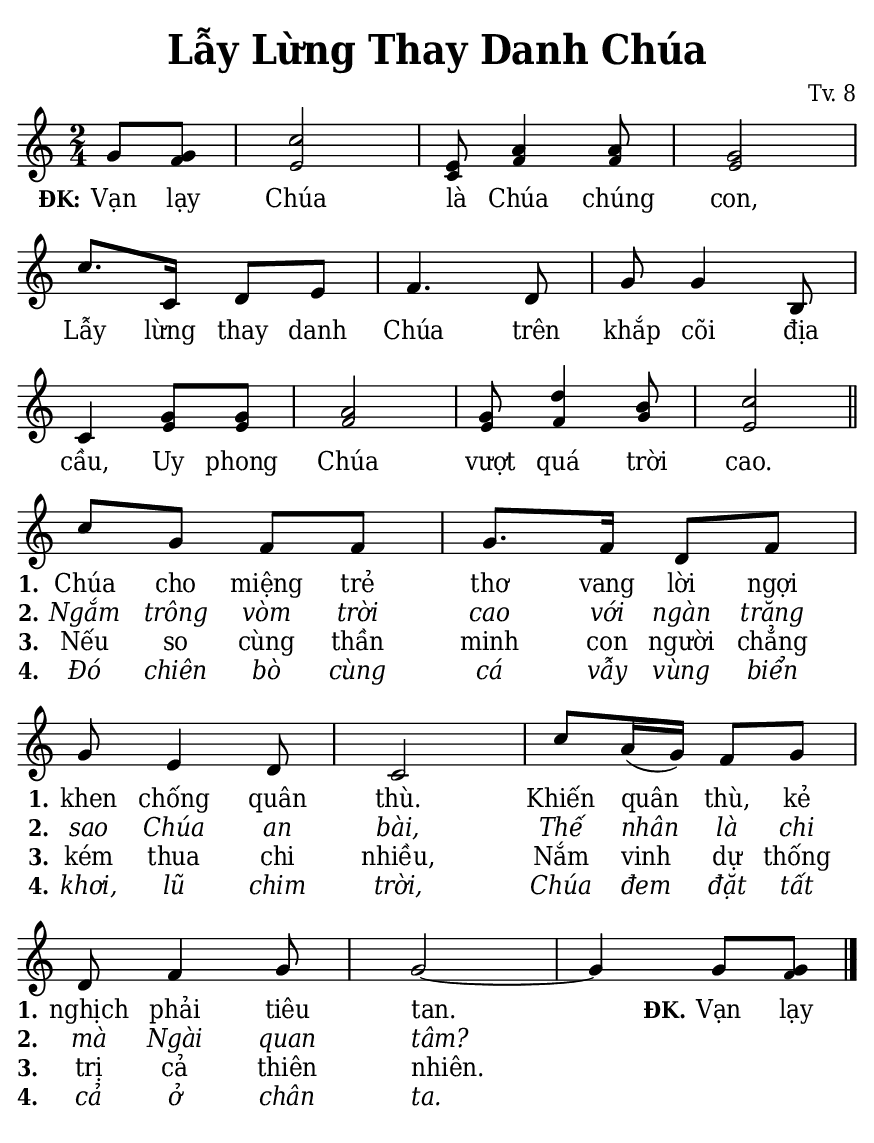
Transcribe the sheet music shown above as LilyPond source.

% Cài đặt chung\
\version "2.22.1"
\include "english.ly"

\header {
  title = \markup { \fontsize #1 "Lẫy Lừng Thay Danh Chúa" }
  composer = "Tv. 8"
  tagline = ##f
}

% mã nguồn cho những chức năng chưa hỗ trợ trong phiên bản lilypond hiện tại
% cung cấp bởi cộng đồng lilypond khi gửi email đến lilypond-user@gnu.org
% Đổi kích thước nốt cho bè phụ
notBePhu =
#(define-music-function (font-size music) (number? ly:music?)
   (for-some-music
     (lambda (m)
       (if (music-is-of-type? m 'rhythmic-event)
           (begin
             (set! (ly:music-property m 'tweaks)
                   (cons `(font-size . ,font-size)
                         (ly:music-property m 'tweaks)))
             #t)
           #f))
     music)
   music)

% in số phiên khúc trên mỗi dòng
#(define (add-grob-definition grob-name grob-entry)
     (set! all-grob-descriptions
           (cons ((@@ (lily) completize-grob-entry)
                  (cons grob-name grob-entry))
                 all-grob-descriptions)))

#(add-grob-definition
    'StanzaNumberSpanner
    `((direction . ,LEFT)
      (font-series . bold)
      (padding . 1.0)
      (side-axis . ,X)
      (stencil . ,ly:text-interface::print)
      (X-offset . ,ly:side-position-interface::x-aligned-side)
      (Y-extent . ,grob::always-Y-extent-from-stencil)
      (meta . ((class . Spanner)
               (interfaces . (font-interface
                              side-position-interface
                              stanza-number-interface
                              text-interface))))))

\layout {
    \context {
      \Global
      \grobdescriptions #all-grob-descriptions
    }
    \context {
      \Score
      \remove Stanza_number_align_engraver
      \consists
        #(lambda (context)
           (let ((texts '())
                 (syllables '()))
             (make-engraver
              (acknowledgers
               ((stanza-number-interface engraver grob source-engraver)
                  (set! texts (cons grob texts)))
               ((lyric-syllable-interface engraver grob source-engraver)
                  (set! syllables (cons grob syllables))))
              ((stop-translation-timestep engraver)
                 (for-each
                  (lambda (text)
                    (for-each
                     (lambda (syllable)
                       (ly:pointer-group-interface::add-grob
                        text
                        'side-support-elements
                        syllable))
                     syllables))
                  texts)
                 (set! syllables '())))))
    }
    \context {
      \Lyrics
      \remove Stanza_number_engraver
      \consists
        #(lambda (context)
           (let ((text #f)
                 (last-stanza #f))
             (make-engraver
              ((process-music engraver)
                 (let ((stanza (ly:context-property context 'stanza #f)))
                   (if (and stanza (not (equal? stanza last-stanza)))
                       (let ((column (ly:context-property context
'currentCommandColumn)))
                         (set! last-stanza stanza)
                         (if text
                             (ly:spanner-set-bound! text RIGHT column))
                         (set! text (ly:engraver-make-grob engraver
'StanzaNumberSpanner '()))
                         (ly:grob-set-property! text 'text stanza)
                         (ly:spanner-set-bound! text LEFT column)))))
              ((finalize engraver)
                 (if text
                     (let ((column (ly:context-property context
'currentCommandColumn)))
                       (ly:spanner-set-bound! text RIGHT column)))))))
      \override StanzaNumberSpanner.horizon-padding = 10000
    }
}

stanzaReminderOff =
  \temporary \override StanzaNumberSpanner.after-line-breaking =
     #(lambda (grob)
        ;; Can be replaced with (not (first-broken-spanner? grob)) in 2.23.
        (if (let ((siblings (ly:spanner-broken-into (ly:grob-original grob))))
              (and (pair? siblings)
                   (not (eq? grob (car siblings)))))
            (ly:grob-suicide! grob)))

stanzaReminderOn = \undo \stanzaReminderOff
% kết thúc mã nguồn

% Nhạc phiên khúc
nhacPhienKhucSop = \relative c'' {
  \partial 4 g8 g |
  c2 |
  e,8 a4 a8 |
  g2 |
  c8. c,16 d8 e |
  f4. d8 |
  g g4 b,8 |
  c4 g'8 g |
  a2 |
  g8 d'4 b8 |
  c2 \bar "||" \break
  
  c8 g f f |
  g8. f16 d8 f |
  g e4 d8 |
  c2 |
  c'8 a16 (g) f8 g |
  d f4 g8 |
  g2 ~ |
  g4 g8 <g \tweak font-size #-2 f>
  \bar "|."
}

nhacPhienKhucAlto = \relative c'' {
  g8 f |
  e2 |
  c8 f4 f8 |
  e2 |
  c'8. c,16 d8 e |
  f4. d8 |
  g g4 b,8 |
  c4 e8 e |
  f2 |
  e8 f4 g8 |
  e2
}

% Lời phiên khúc
loiPhienKhucSop = \lyrics {
  \stanzaReminderOff
  \set stanza = "ĐK:"
  Vạn lạy Chúa là Chúa chúng con,
  Lẫy lừng thay danh Chúa trên khắp cõi địa cầu,
  Uy phong Chúa vượt quá trời cao.
  \stanzaReminderOn
  <<
    {
      \set stanza = "1."
      Chúa cho miệng trẻ thơ vang lời ngợi khen chống quân thù.
      Khiến quân thù, kẻ nghịch phải tiêu tan.
      \set stanza = "ĐK."
      Vạn lạy
    }
    \new Lyrics {
	    \set associatedVoice = "beSop"
	    \set stanza = "2."
      \override Lyrics.LyricText.font-shape = #'italic
	    Ngắm trông vòm trời cao với ngàn trăng sao Chúa an bài,
	    Thế nhân là chi mà Ngài quan tâm?
    }
    \new Lyrics {
	    \set associatedVoice = "beSop"
	    \set stanza = "3."
	    Nếu so cùng thần minh con người chẳng kém thua chi nhiều,
	    Nắm vinh dự thống trị cả thiên nhiên.
    }
    \new Lyrics {
	    \set associatedVoice = "beSop"
	    \set stanza = "4."
      \override Lyrics.LyricText.font-shape = #'italic
	    Đó chiên bò cùng cá vẫy vùng biển khơi,
	    lũ chim trời, Chúa đem đặt tất cả ở chân ta.
    }
  >>
}

% Dàn trang
\paper {
  #(set-paper-size "a5")
  top-margin = 3\mm
  bottom-margin = 3\mm
  left-margin = 3\mm
  right-margin = 3\mm
  indent = #0
  #(define fonts
	 (make-pango-font-tree "Deja Vu Serif Condensed"
	 		       "Deja Vu Serif Condensed"
			       "Deja Vu Serif Condensed"
			       (/ 20 20)))
  print-page-number = ##f
  system-system-spacing = #'((basic-distance . 0.1) (padding . 2.5))
  page-count = 1
}

TongNhip = {
  \key c \major \time 2/4
  \set Timing.beamExceptions = #'()
  \set Timing.baseMoment = #(ly:make-moment 1/4)
}

\score {
  \new ChoirStaff <<
    \new Staff \with {
        \consists "Merge_rests_engraver"
        printPartCombineTexts = ##f
      }
      <<
      \new Voice \TongNhip \partCombine 
        \nhacPhienKhucSop
        \notBePhu -1 { \nhacPhienKhucAlto }
      \new NullVoice = beSop \nhacPhienKhucSop
      \new Lyrics \lyricsto beSop \loiPhienKhucSop
      >>
  >>
  \layout {
    %\override Staff.TimeSignature.transparent = ##t
    \override Lyrics.LyricSpace.minimum-distance = #2
    \override Score.BarNumber.break-visibility = ##(#f #f #f)
    \override Score.SpacingSpanner.uniform-stretching = ##t
  } 
}
